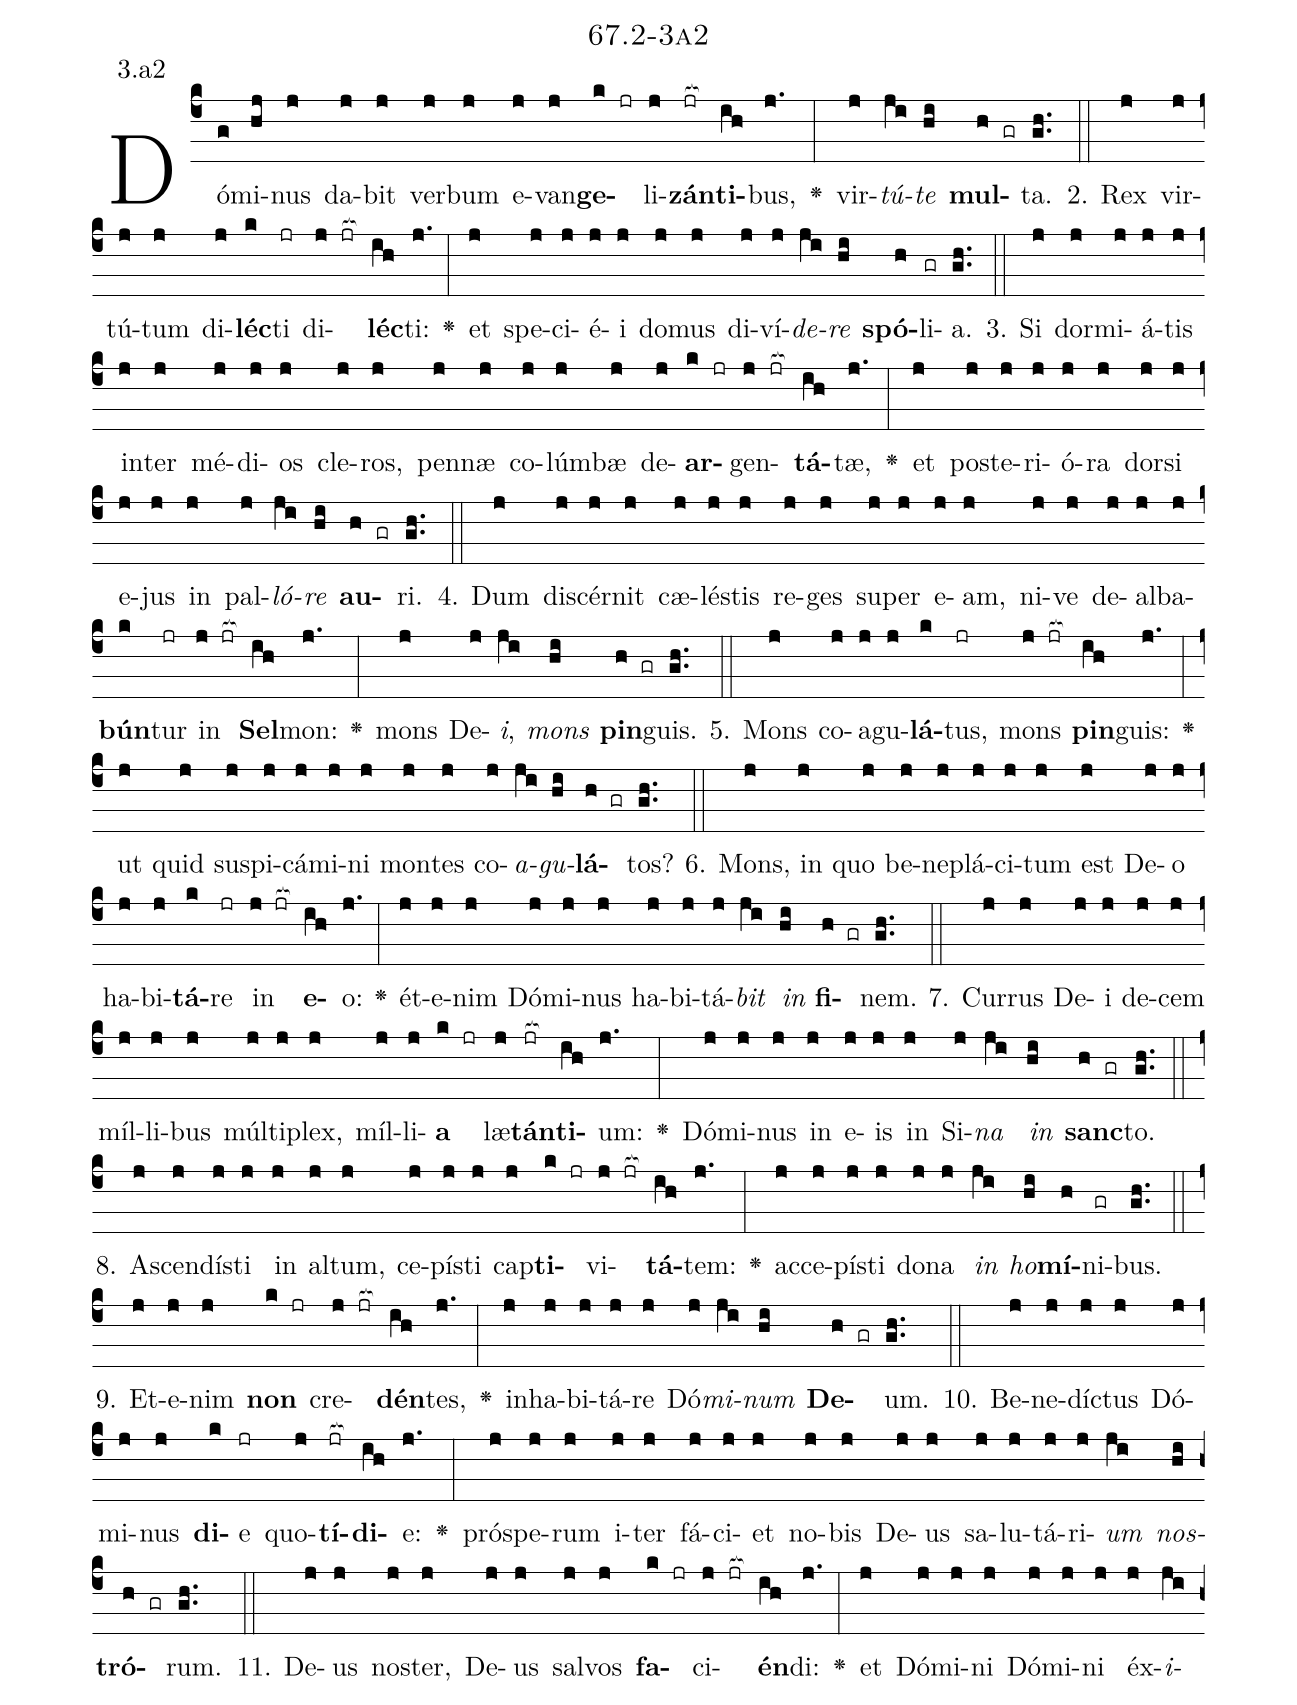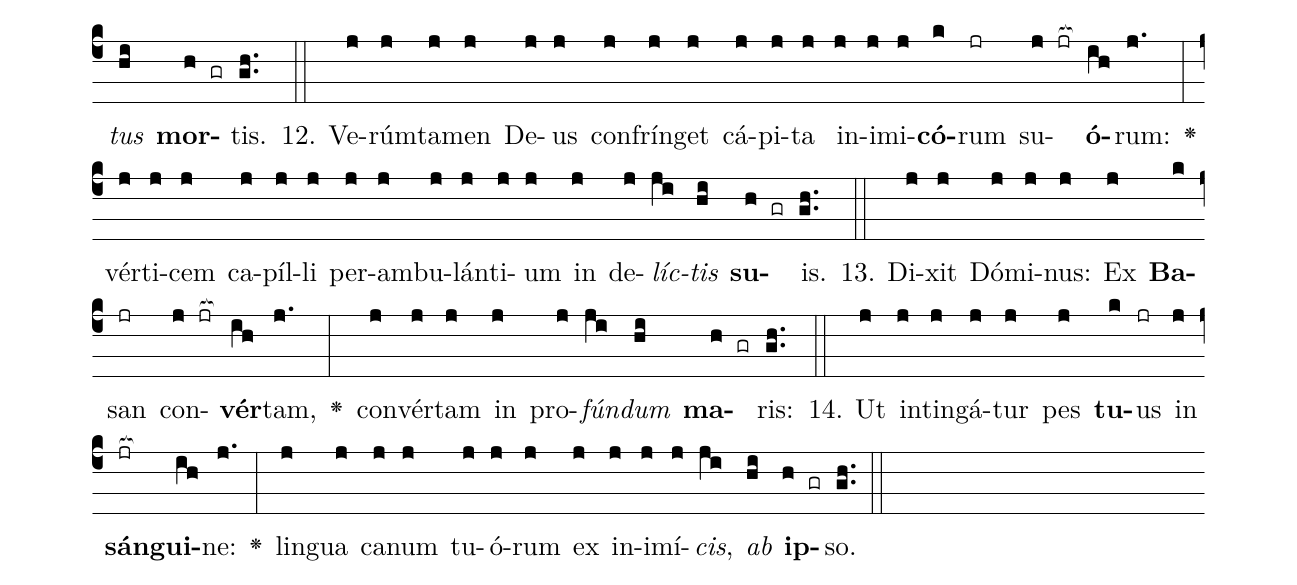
name: 67.2-3a2;
annotation: 3.a2;
%%
(c4)Dó(g)mi(hj)nus(j) da(j)bit(j) ver(j)bum(j) e(j)van(j)<b>ge</b>(k jr)li(j)<b>zán</b>(jr[ocb:1{])<b>ti</b>(ih[ocb:0}])bus,(j.) <v>\greheightstar</v>(:) vir(j)<i>tú</i>(ji)<i>te</i>(hi) <b>mul</b>(h gr)ta.(gh..) (::)
2. Rex(j) vir(j)tú(j)tum(j) di(j)<b>léc</b>(k)ti(jr) di(j jr[ocb:1{])<b>léc</b>(ih[ocb:0}])ti:(j.) <v>\greheightstar</v>(:) et(j) spe(j)ci(j)é(j)i(j) do(j)mus(j) di(j)ví(j)<i>de</i>(ji)<i>re</i>(hi) <b>spó</b>(h)li(gr)a.(gh..) (::)
3. Si(j) dor(j)mi(j)á(j)tis(j) in(j)ter(j) mé(j)di(j)os(j) cle(j)ros,(j) pen(j)næ(j) co(j)lúm(j)bæ(j) de(j)<b>ar</b>(k jr)gen(j jr[ocb:1{])<b>tá</b>(ih[ocb:0}])tæ,(j.) <v>\greheightstar</v>(:) et(j) post(j)e(j)ri(j)ó(j)ra(j) dor(j)si(j) e(j)jus(j) in(j) pal(j)<i>ló</i>(ji)<i>re</i>(hi) <b>au</b>(h gr)ri.(gh..) (::)
4. Dum(j) di(j)scér(j)nit(j) cæ(j)lés(j)tis(j) re(j)ges(j) su(j)per(j) e(j)am,(j) ni(j)ve(j) de(j)al(j)ba(j)<b>bún</b>(k)tur(jr) in(j jr[ocb:1{]) <b>Sel</b>(ih[ocb:0}])mon:(j.) <v>\greheightstar</v>(:) mons(j) De(j)<i>i</i>,(ji) <i>mons</i>(hi) <b>pin</b>(h gr)guis.(gh..) (::)
5. Mons(j) co(j)a(j)gu(j)<b>lá</b>(k)tus,(jr) mons(j jr[ocb:1{]) <b>pin</b>(ih[ocb:0}])guis:(j.) <v>\greheightstar</v>(:) ut(j) quid(j) su(j)spi(j)cá(j)mi(j)ni(j) mon(j)tes(j) co(j)<i>a</i>(ji)<i>gu</i>(hi)<b>lá</b>(h gr)tos?(gh..) (::)
6. Mons,(j) in(j) quo(j) be(j)ne(j)plá(j)ci(j)tum(j) est(j) De(j)o(j) ha(j)bi(j)<b>tá</b>(k)re(jr) in(j jr[ocb:1{]) <b>e</b>(ih[ocb:0}])o:(j.) <v>\greheightstar</v>(:) ét(j)e(j)nim(j) Dó(j)mi(j)nus(j) ha(j)bi(j)tá(j)<i>bit</i>(ji) <i>in</i>(hi) <b>fi</b>(h gr)nem.(gh..) (::)
7. Cur(j)rus(j) De(j)i(j) de(j)cem(j) míl(j)li(j)bus(j) múl(j)ti(j)plex,(j) míl(j)li(j)<b>a</b>(k jr) læ(j)<b>tán</b>(jr[ocb:1{])<b>ti</b>(ih[ocb:0}])um:(j.) <v>\greheightstar</v>(:) Dó(j)mi(j)nus(j) in(j) e(j)is(j) in(j) Si(j)<i>na</i>(ji) <i>in</i>(hi) <b>sanc</b>(h gr)to.(gh..) (::)
8. A(j)scen(j)dís(j)ti(j) in(j) al(j)tum,(j) ce(j)pís(j)ti(j) cap(j)<b>ti</b>(k jr)vi(j jr[ocb:1{])<b>tá</b>(ih[ocb:0}])tem:(j.) <v>\greheightstar</v>(:) ac(j)ce(j)pís(j)ti(j) do(j)na(j) <i>in</i>(ji) <i>ho</i>(hi)<b>mí</b>(h)ni(gr)bus.(gh..) (::)
9. Et(j)e(j)nim(j) <b>non</b>(k jr) cre(j jr[ocb:1{])<b>dén</b>(ih[ocb:0}])tes,(j.) <v>\greheightstar</v>(:) in(j)ha(j)bi(j)tá(j)re(j) Dó(j)<i>mi</i>(ji)<i>num</i>(hi) <b>De</b>(h gr)um.(gh..) (::)
10. Be(j)ne(j)díc(j)tus(j) Dó(j)mi(j)nus(j) <b>di</b>(k)e(jr) quo(j)<b>tí</b>(jr[ocb:1{])<b>di</b>(ih[ocb:0}])e:(j.) <v>\greheightstar</v>(:) pró(j)spe(j)rum(j) i(j)ter(j) fá(j)ci(j)et(j) no(j)bis(j) De(j)us(j) sa(j)lu(j)tá(j)ri(j)<i>um</i>(ji) <i>nos</i>(hi)<b>tró</b>(h gr)rum.(gh..) (::)
11. De(j)us(j) nos(j)ter,(j) De(j)us(j) sal(j)vos(j) <b>fa</b>(k jr)ci(j jr[ocb:1{])<b>én</b>(ih[ocb:0}])di:(j.) <v>\greheightstar</v>(:) et(j) Dó(j)mi(j)ni(j) Dó(j)mi(j)ni(j) éx(j)<i>i</i>(ji)<i>tus</i>(hi) <b>mor</b>(h gr)tis.(gh..) (::)
12. Ve(j)rúm(j)ta(j)men(j) De(j)us(j) con(j)frín(j)get(j) cá(j)pi(j)ta(j) in(j)i(j)mi(j)<b>có</b>(k)rum(jr) su(j jr[ocb:1{])<b>ó</b>(ih[ocb:0}])rum:(j.) <v>\greheightstar</v>(:) vér(j)ti(j)cem(j) ca(j)píl(j)li(j) per(j)am(j)bu(j)lán(j)ti(j)um(j) in(j) de(j)<i>líc</i>(ji)<i>tis</i>(hi) <b>su</b>(h gr)is.(gh..) (::)
13. Di(j)xit(j) Dó(j)mi(j)nus:(j) Ex(j) <b>Ba</b>(k)san(jr) con(j jr[ocb:1{])<b>vér</b>(ih[ocb:0}])tam,(j.) <v>\greheightstar</v>(:) con(j)vér(j)tam(j) in(j) pro(j)<i>fún</i>(ji)<i>dum</i>(hi) <b>ma</b>(h gr)ris:(gh..) (::)
14. Ut(j) in(j)tin(j)gá(j)tur(j) pes(j) <b>tu</b>(k)us(jr) in(j) <b>sán</b>(jr[ocb:1{])<b>gui</b>(ih[ocb:0}])ne:(j.) <v>\greheightstar</v>(:) lin(j)gua(j) ca(j)num(j) tu(j)ó(j)rum(j) ex(j) in(j)i(j)mí(j)<i>cis</i>,(ji) <i>ab</i>(hi) <b>ip</b>(h gr)so.(gh..) (::)
